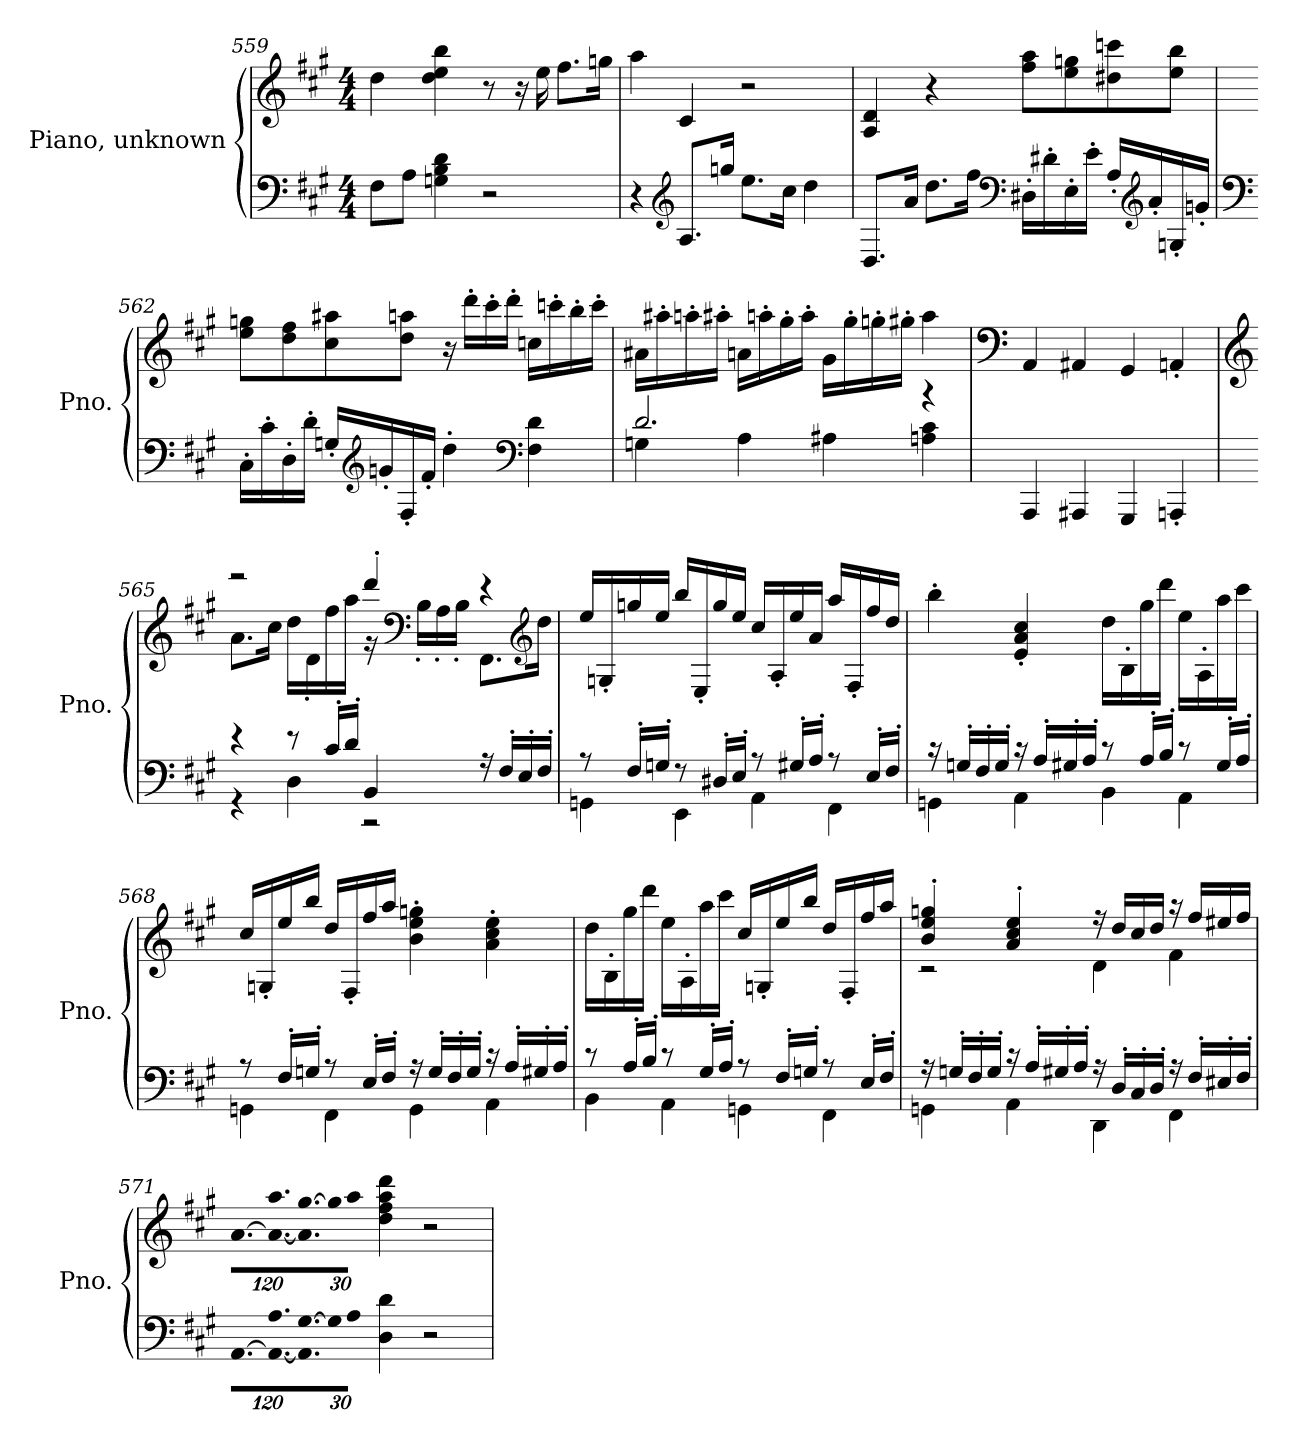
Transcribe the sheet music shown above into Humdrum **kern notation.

**kern	**kern
*part1	*part1
*staff2	*staff1
*I"Piano, unknown	*
*I'Pno.	*
*clefF4	*clefG2
*k[f#c#g#]	*k[f#c#g#]
*M4/4	*M4/4
=559	=559
8F#\L	4dd\
8A\J	.
4Gn\ 4B\ 4d\	4dd\ 4ee\ 4bb\
2r	8r
.	16r
.	16ee\
.	8.ff#\L
.	16ggn\Jk
!!LO:LB:g=z
=560	=560
4r	4aa\
*clefG2	*
8.A/L	4c#/
16ggn/Jk	.
8.ee\L	2r
16cc#\Jk	.
4dd\	.
=561	=561
8.D/L	4A/ 4d/
16a/Jk	.
8.dd\L	4r
16ff#\Jk	.
*clefF4	*
16D#X'\LL	8ff#\ 8aa\L
16d#X'\	.
16E'\	8ee\ 8ggn\
16e'\JJ	.
16A'/LL	8dd#X\ 8cccn\
*clefG2	*
16a'/	.
16Gn'/	8ee\ 8bb\J
16gn'/JJ	.
!!LO:LB:g=z
=562	=562
*clefF4	*
16C#'\LL	8ee\ 8ggn\L
16c#'\	.
16D'\	8dd\ 8ff#\
16d'\JJ	.
16Gn'/LL	8cc#\ 8aa#X\
*clefG2	*
16gn'/	.
16F#'/	8dd\ 8aan\J
16f#'/JJ	.
4dd'\	16r
.	16ddd'\LL
.	16ccc#'\
.	16ddd'\JJ
*clefF4	*
4F#\ 4d\	16ccn\LL
.	16cccn'\
.	16bb'\
.	16ccc'\JJ
=563	=563
*^	*
2.d/	4Gn\	16a#X\LL
.	.	16aa#X'\
.	.	16aan'\
.	.	16aa#X'\JJ
.	4A\	16an\LL
.	.	16aan'\
.	.	16gg#'\
.	.	16aa'\JJ
.	4A#X\	16g#\LL
.	.	16gg#'\
.	.	16ggn'\
.	.	16gg#X'\JJ
4r	4An\ 4c#\	4aa\
*v	*v	*
!!LO:LB:g=z
=564	=564
*	*clefF4
4AAA/	4AA/
4AAA#X/	4AA#X/
4GGG#/	4GG#/
4AAAn'/	4AAn'/
=565	=565
*	*clefG2
*^	*^
4r	4r	2r	8.a\L
.	.	.	16cc#\Jk
8r	4D\	.	16dd\LL
.	.	.	16d'\
16c#'/LL	.	.	16ff#\
16d'/JJ	.	.	16aa\JJ
4BB/	2r	4ddd'/	16r
*	*	*clefF4	*
.	.	.	16B'\LL
.	.	.	16A'\
.	.	.	16B'\JJ
16r	.	4r	8.FF#\L
16F#'/LL	.	.	.
16E'/	.	.	.
*	*	*clefG2	*
16F#'/JJ	.	.	16dd\Jk
*	*	*v	*v
=566	=566	=566
8r	4GGn\	16ee/LL
.	.	16Gn'/
16F#'/LL	.	16ggn/
16Gn'/JJ	.	16ee/JJ
8r	4EE\	16bb/LL
.	.	16E'/
16D#X'/LL	.	16gg/
16E'/JJ	.	16ee/JJ
8r	4AA\	16cc#/LL
.	.	16A'/
16G#X'/LL	.	16ee/
16A'/JJ	.	16a/JJ
8r	4FF#\	16aa/LL
.	.	16F#'/
16E'/LL	.	16ff#/
16F#'/JJ	.	16dd/JJ
!!LO:PB:g=z
=567	=567	=567
16r	4GGn\	4bb'\
16Gn'/LL	.	.
16F#'/	.	.
16G'/JJ	.	.
16r	4AA\	4e/' 4a/' 4cc#/'
16A'/LL	.	.
16G#X'/	.	.
16A'/JJ	.	.
8r	4BB\	16dd\LL
.	.	16B'\
16A'/LL	.	16gg#\
16B'/JJ	.	16ddd\JJ
8r	4AA\	16ee\LL
.	.	16A'\
16G#'/LL	.	16aa\
16A'/JJ	.	16ccc#\JJ
=568	=568	=568
8r	4GGn\	16cc#/LL
.	.	16Gn'/
16F#'/LL	.	16ee/
16Gn'/JJ	.	16bb/JJ
8r	4FF#\	16dd/LL
.	.	16F#'/
16E'/LL	.	16ff#/
16F#'/JJ	.	16aa/JJ
16r	4GG\	4b\' 4ee\' 4ggn\'
16G'/LL	.	.
16F#'/	.	.
16G'/JJ	.	.
16r	4AA\	4a\' 4cc#\' 4ee\'
16A'/LL	.	.
16G#X'/	.	.
16A'/JJ	.	.
!!LO:LB:g=z
=569	=569	=569
8r	4BB\	16dd\LL
.	.	16B'\
16A'/LL	.	16gg#\
16B'/JJ	.	16ddd\JJ
8r	4AA\	16ee\LL
.	.	16A'\
16G#'/LL	.	16aa\
16A'/JJ	.	16ccc#\JJ
8r	4GGn\	16cc#/LL
.	.	16Gn'/
16F#'/LL	.	16ee/
16Gn'/JJ	.	16bb/JJ
8r	4FF#\	16dd/LL
.	.	16F#'/
16E'/LL	.	16ff#/
16F#'/JJ	.	16aa/JJ
=570	=570	=570
*	*	*^
16r	4GGn\	4b/' 4ee/' 4ggn/'	2r
16Gn'/LL	.	.	.
16F#'/	.	.	.
16G'/JJ	.	.	.
16r	4AA\	4a/' 4cc#/' 4ee/'	.
16A'/LL	.	.	.
16G#X'/	.	.	.
16A'/JJ	.	.	.
16r	4DD\	16r	4d\
16D'/LL	.	16dd/LL	.
16C#'/	.	16cc#/	.
16D'/JJ	.	16dd/JJ	.
16r	4FF#\	16r	4f#\
16F#'/LL	.	16ff#/LL	.
16E#X'/	.	16ee#X/	.
16F#'/JJ	.	16ff#/JJ	.
*v	*v	*	*
*	*v	*v
!!LO:LB:g=z
=571	=571
*Xbrackettup	*
!LO:N:vis=32.	!
*	*Xbrackettup
!	!LO:N:vis=32.
[1920%103AA\LLL	[1920%103a\LLL
!LO:N:vis=32.	!LO:N:vis=32.
1920%103AA\_ 1920%103A\	1920%103a\_ 1920%103aa\
!LO:N:vis=32.	!LO:N:vis=32.
1920%103AA\] [1920%103G#\	1920%103a\] [1920%103gg#\
!LO:N:vis=64	!LO:N:vis=64
960%17G#\JK]	960%17gg#\JK]
!LO:N:vis=16	!LO:N:vis=16
1920%137A\JJ	1920%137aa\JJ
4D\ 4d\	4dd\ 4ff#\ 4aa\ 4ddd\
2r	2r
=	=
*-	*-
